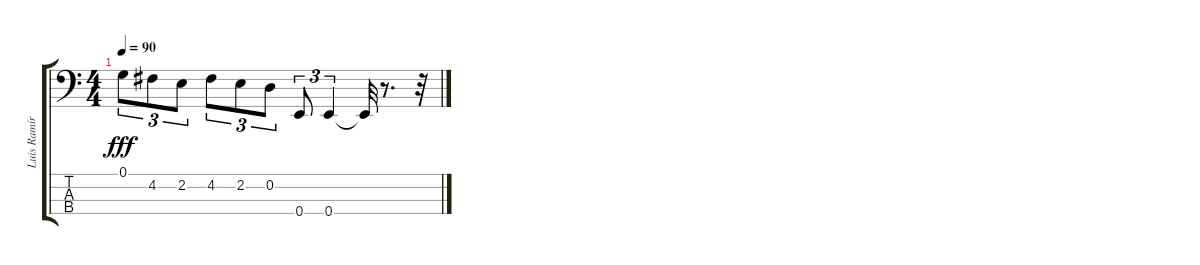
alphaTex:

\track ("Luis Ramírez" "Luis Ramír") {instrument electricbassfinger}
\staff {score tabs}
\tuning (G2 D2 A1 E1) {hide}
\ts (4 4)
\tempo 90
\clef f4
\ks c
0.1.8{tu (3 2) dy fff} 4.2.8{tu (3 2)} 2.2.8{tu (3 2)} 4.2.8{tu (3 2)} 2.2.8{tu (3 2)} 0.2.8{tu (3 2)} 0.4.8{tu (3 2)} 0.4.4{tu (3 2)} 0.4{t}.32 r.8{d} r.32
